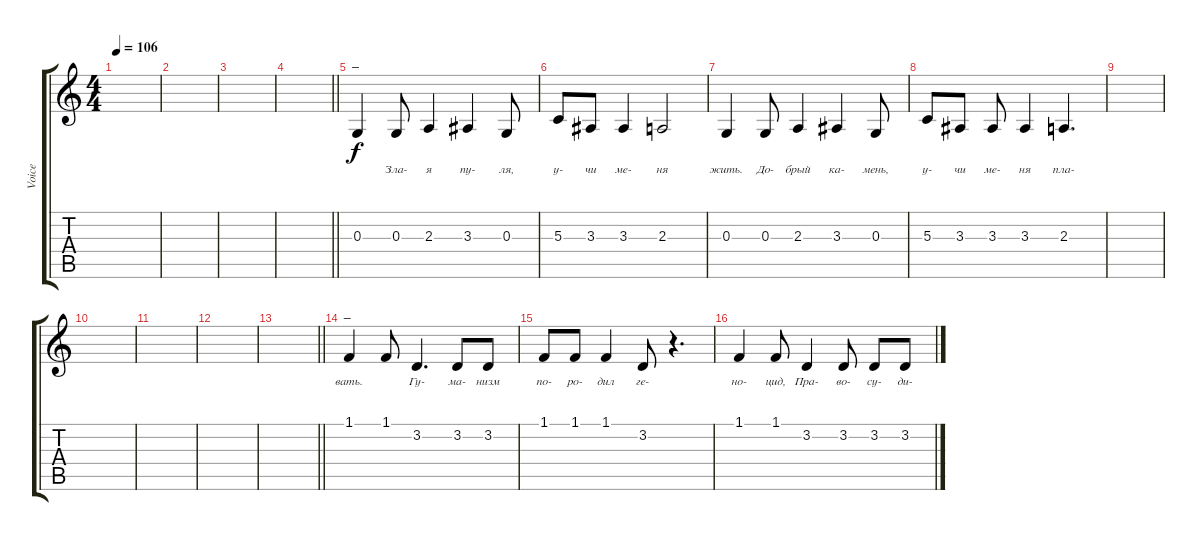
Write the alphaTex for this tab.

\track ("Voice" "Voice") {instrument trombone}
\staff {score tabs}
\tuning (E4 B3 G3 D3 A2 E2) {hide}
\ts (4 4)
\tempo 106
\clef g2
\ks c
|
|
|
\barLineRight lightlight
|
\section ("" "_")
0.3.4{lyrics (0 "") lyrics (1 "") lyrics (2 "") lyrics (3 "") lyrics (4 "")} 0.3.8{lyrics (0 "Зла-") lyrics (1 "") lyrics (2 "") lyrics (3 "") lyrics (4 "")} 2.3.4{lyrics (0 "я") lyrics (1 "") lyrics (2 "") lyrics (3 "") lyrics (4 "")} 3.3.4{lyrics (0 "пу-") lyrics (1 "") lyrics (2 "") lyrics (3 "") lyrics (4 "")} 0.3.8{lyrics (0 "ля,") lyrics (1 "") lyrics (2 "") lyrics (3 "") lyrics (4 "")} |
5.3.8{lyrics (0 "у-") lyrics (1 "") lyrics (2 "") lyrics (3 "") lyrics (4 "")} 3.3.8{lyrics (0 "чи") lyrics (1 "") lyrics (2 "") lyrics (3 "") lyrics (4 "")} 3.3.4{lyrics (0 "ме-") lyrics (1 "") lyrics (2 "") lyrics (3 "") lyrics (4 "")} 2.3.2{lyrics (0 "ня") lyrics (1 "") lyrics (2 "") lyrics (3 "") lyrics (4 "")} |
0.3.4{lyrics (0 "жить.") lyrics (1 "") lyrics (2 "") lyrics (3 "") lyrics (4 "")} 0.3.8{lyrics (0 "До-") lyrics (1 "") lyrics (2 "") lyrics (3 "") lyrics (4 "")} 2.3.4{lyrics (0 "брый") lyrics (1 "") lyrics (2 "") lyrics (3 "") lyrics (4 "")} 3.3.4{lyrics (0 "ка-") lyrics (1 "") lyrics (2 "") lyrics (3 "") lyrics (4 "")} 0.3.8{lyrics (0 "мень,") lyrics (1 "") lyrics (2 "") lyrics (3 "") lyrics (4 "")} |
5.3.8{lyrics (0 "у-") lyrics (1 "") lyrics (2 "") lyrics (3 "") lyrics (4 "")} 3.3.8{lyrics (0 "чи") lyrics (1 "") lyrics (2 "") lyrics (3 "") lyrics (4 "")} 3.3.8{lyrics (0 "ме-") lyrics (1 "") lyrics (2 "") lyrics (3 "") lyrics (4 "")} 3.3.4{lyrics (0 "ня") lyrics (1 "") lyrics (2 "") lyrics (3 "") lyrics (4 "")} 2.3.4{d lyrics (0 "пла-") lyrics (1 "") lyrics (2 "") lyrics (3 "") lyrics (4 "")} |
|
|
|
|
\barLineRight lightlight
|
\section ("" "_")
1.1.4{lyrics (0 "вать.") lyrics (1 "") lyrics (2 "") lyrics (3 "") lyrics (4 "")} 1.1.8{lyrics (0 "") lyrics (1 "") lyrics (2 "") lyrics (3 "") lyrics (4 "")} 3.2.4{d lyrics (0 "Гу-") lyrics (1 "") lyrics (2 "") lyrics (3 "") lyrics (4 "")} 3.2.8{lyrics (0 "ма-") lyrics (1 "") lyrics (2 "") lyrics (3 "") lyrics (4 "")} 3.2.8{lyrics (0 "низм") lyrics (1 "") lyrics (2 "") lyrics (3 "") lyrics (4 "")} |
1.1.8{lyrics (0 "по-") lyrics (1 "") lyrics (2 "") lyrics (3 "") lyrics (4 "")} 1.1.8{lyrics (0 "ро-") lyrics (1 "") lyrics (2 "") lyrics (3 "") lyrics (4 "")} 1.1.4{lyrics (0 "дил") lyrics (1 "") lyrics (2 "") lyrics (3 "") lyrics (4 "")} 3.2.8{lyrics (0 "ге-") lyrics (1 "") lyrics (2 "") lyrics (3 "") lyrics (4 "")} r.4{d} |
1.1.4{lyrics (0 "но-") lyrics (1 "") lyrics (2 "") lyrics (3 "") lyrics (4 "")} 1.1.8{lyrics (0 "цид,") lyrics (1 "") lyrics (2 "") lyrics (3 "") lyrics (4 "")} 3.2.4{lyrics (0 "Пра-") lyrics (1 "") lyrics (2 "") lyrics (3 "") lyrics (4 "")} 3.2.8{lyrics (0 "во-") lyrics (1 "") lyrics (2 "") lyrics (3 "") lyrics (4 "")} 3.2.8{lyrics (0 "су-") lyrics (1 "") lyrics (2 "") lyrics (3 "") lyrics (4 "")} 3.2.8{lyrics (0 "ди-") lyrics (1 "") lyrics (2 "") lyrics (3 "") lyrics (4 "")}
